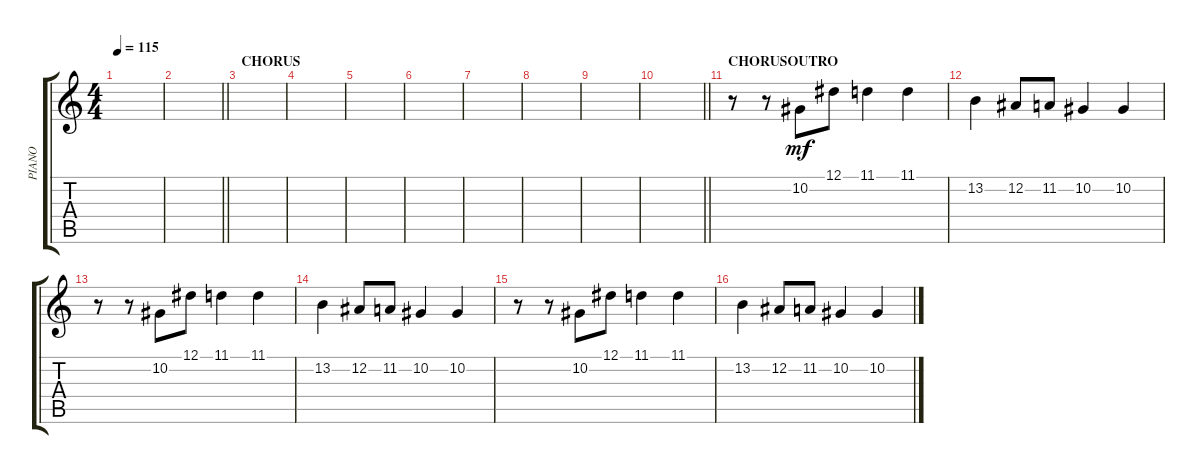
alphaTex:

\track ("PIANO" "PIANO") {instrument brightacousticpiano}
\staff {score tabs}
\tuning (Eb4 Bb3 Gb3 Db3 Ab2 Eb2) {hide}
\ts (4 4)
\tempo 115
\clef g2
\ks c
|
\barLineRight lightlight
|
\section ("" "CHORUS")
|
|
|
|
|
|
|
\barLineRight lightlight
|
\section ("" "CHORUSOUTRO")
r.8 r.8 10.2.8{dy mf} 12.1.8 11.1.4 11.1.4 |
13.2.4 12.2.8 11.2.8 10.2.4 10.2.4 |
r.8 r.8 10.2.8 12.1.8 11.1.4 11.1.4 |
13.2.4 12.2.8 11.2.8 10.2.4 10.2.4 |
r.8 r.8 10.2.8 12.1.8 11.1.4 11.1.4 |
13.2.4 12.2.8 11.2.8 10.2.4 10.2.4
